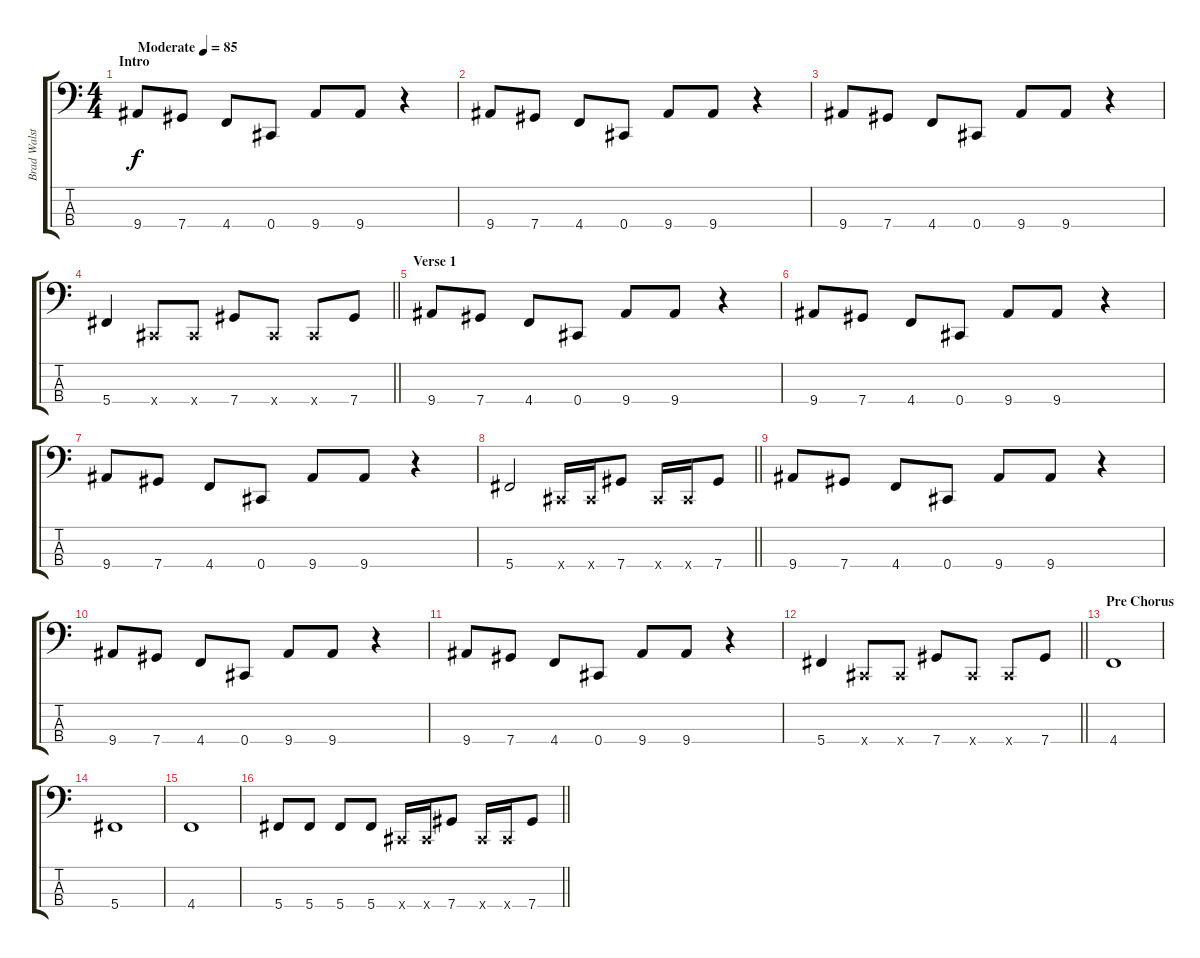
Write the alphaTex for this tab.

\track ("Brad Walst Bass" "Brad Walst") {instrument electricbasspick}
\staff {score tabs}
\tuning (Gb2 Db2 Ab1 Db1) {hide}
\ts (4 4)
\section ("" "Intro")
\tempo (85 "Moderate")
\clef f4
\ks c
9.4.8{dy f instrument electricbasspick} 7.4.8 4.4.8 0.4.8 9.4.8 9.4.8 r.4 |
9.4.8 7.4.8 4.4.8 0.4.8 9.4.8 9.4.8 r.4 |
9.4.8 7.4.8 4.4.8 0.4.8 9.4.8 9.4.8 r.4 |
\barLineRight lightlight
5.4.4 0.4{x}.8 0.4{x}.8 7.4.8 0.4{x}.8 0.4{x}.8 7.4.8 |
\section ("" "Verse 1")
9.4.8 7.4.8 4.4.8 0.4.8 9.4.8 9.4.8 r.4 |
9.4.8 7.4.8 4.4.8 0.4.8 9.4.8 9.4.8 r.4 |
9.4.8 7.4.8 4.4.8 0.4.8 9.4.8 9.4.8 r.4 |
\barLineRight lightlight
5.4.2 0.4{x}.16 0.4{x}.16 7.4.8 0.4{x}.16 0.4{x}.16 7.4.8 |
9.4.8 7.4.8 4.4.8 0.4.8 9.4.8 9.4.8 r.4 |
9.4.8 7.4.8 4.4.8 0.4.8 9.4.8 9.4.8 r.4 |
9.4.8 7.4.8 4.4.8 0.4.8 9.4.8 9.4.8 r.4 |
\barLineRight lightlight
5.4.4 0.4{x}.8 0.4{x}.8 7.4.8 0.4{x}.8 0.4{x}.8 7.4.8 |
\section ("" "Pre Chorus")
4.4.1 |
5.4.1 |
4.4.1 |
\barLineRight lightlight
5.4.8 5.4.8 5.4.8 5.4.8 0.4{x}.16 0.4{x}.16 7.4.8 0.4{x}.16 0.4{x}.16 7.4.8
